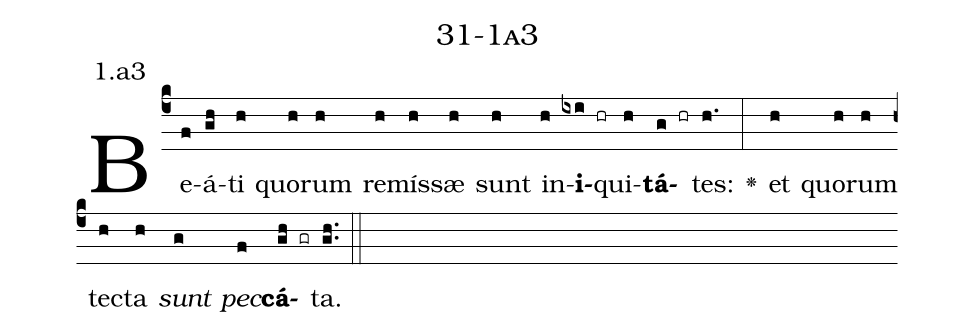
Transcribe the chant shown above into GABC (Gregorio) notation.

name: 31-1a3;
annotation: 1.a3;
%%
(c4)Be(f)á(gh)ti(h) quo(h)rum(h) re(h)mís(h)sæ(h) sunt(h) in(h)<b>i</b>(ixi hr)qui(h)<b>tá</b>(g hr)tes:(h.) <v>\greheightstar</v>(:) et(h) quo(h)rum(h) tec(h)ta(h) <i>sunt</i>(g) <i>pec</i>(f)<b>cá</b>(gh gr)ta.(gh..) (::)


%E(h) u(h) o(g) u(f) a(gh) e.(gh..) (::)
